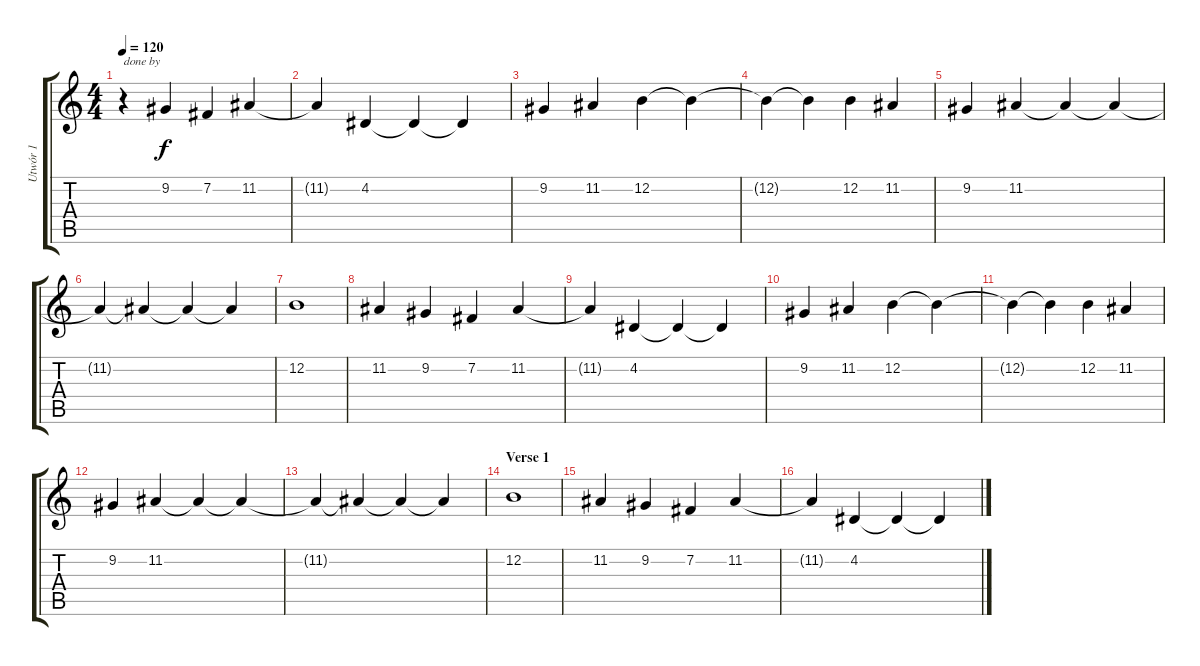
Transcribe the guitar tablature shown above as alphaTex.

\track ("Utwór 1" "Utwór 1") {instrument pad8sweep}
\staff {score tabs}
\tuning (E4 B3 G3 D3 A2 E2) {hide}
\ts (4 4)
\tempo 120
\clef g2
\ks c
r.4{txt "done by" dy f volume 0 instrument pad8sweep} 9.2.4{volume 13} 7.2.4 11.2.4 |
11.2{t}.4 4.2.4 4.2{t}.4 4.2{t}.4 |
9.2.4 11.2.4 12.2.4 12.2{t}.4 |
12.2{t}.4 12.2{t}.4 12.2.4 11.2.4 |
9.2.4 11.2.4 11.2{t}.4 11.2{t}.4 |
11.2{t}.4 11.2{t}.4 11.2{t}.4 11.2{t}.4 |
12.2.1 |
11.2.4 9.2.4 7.2.4 11.2.4 |
11.2{t}.4 4.2.4 4.2{t}.4 4.2{t}.4 |
9.2.4 11.2.4 12.2.4 12.2{t}.4 |
12.2{t}.4 12.2{t}.4 12.2.4 11.2.4 |
9.2.4 11.2.4 11.2{t}.4 11.2{t}.4 |
11.2{t}.4 11.2{t}.4 11.2{t}.4 11.2{t}.4 |
\section ("" "Verse 1")
12.2.1 |
11.2.4 9.2.4 7.2.4 11.2.4 |
11.2{t}.4 4.2.4 4.2{t}.4 4.2{t}.4
